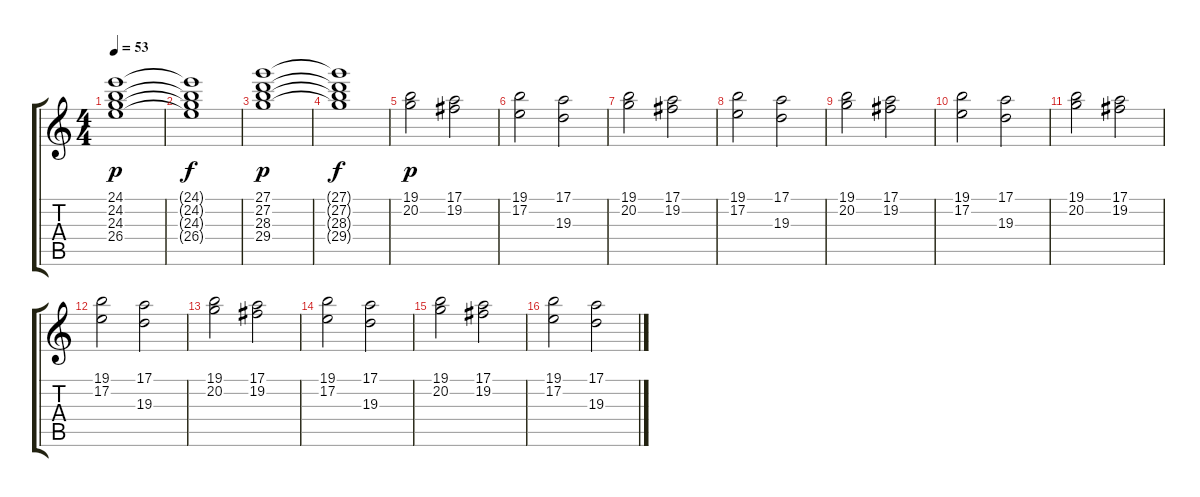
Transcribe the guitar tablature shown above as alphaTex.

\track "" {instrument stringensemble1}
\staff {score tabs}
\tuning (E4 B3 G3 D3 A2 E2) {hide}
\ts (4 4)
\tempo 53
\clef g2
\ks c
(24.1 24.2 24.3 26.4).1{dy p} |
(24.1{t} 24.2{t} 24.3{t} 26.4{t}).1{dy f} |
(27.1 27.2 28.3 29.4).1{dy p} |
(27.1{t} 27.2{t} 28.3{t} 29.4{t}).1{dy f} |
(19.1 20.2).2{dy p} (17.1 19.2).2 |
(19.1 17.2).2 (17.1 19.3).2 |
(19.1 20.2).2 (17.1 19.2).2 |
(19.1 17.2).2 (17.1 19.3).2 |
(19.1 20.2).2 (17.1 19.2).2 |
(19.1 17.2).2 (17.1 19.3).2 |
(19.1 20.2).2 (17.1 19.2).2 |
(19.1 17.2).2 (17.1 19.3).2 |
(19.1 20.2).2 (17.1 19.2).2 |
(19.1 17.2).2 (17.1 19.3).2 |
(19.1 20.2).2 (17.1 19.2).2 |
(19.1 17.2).2 (17.1 19.3).2
